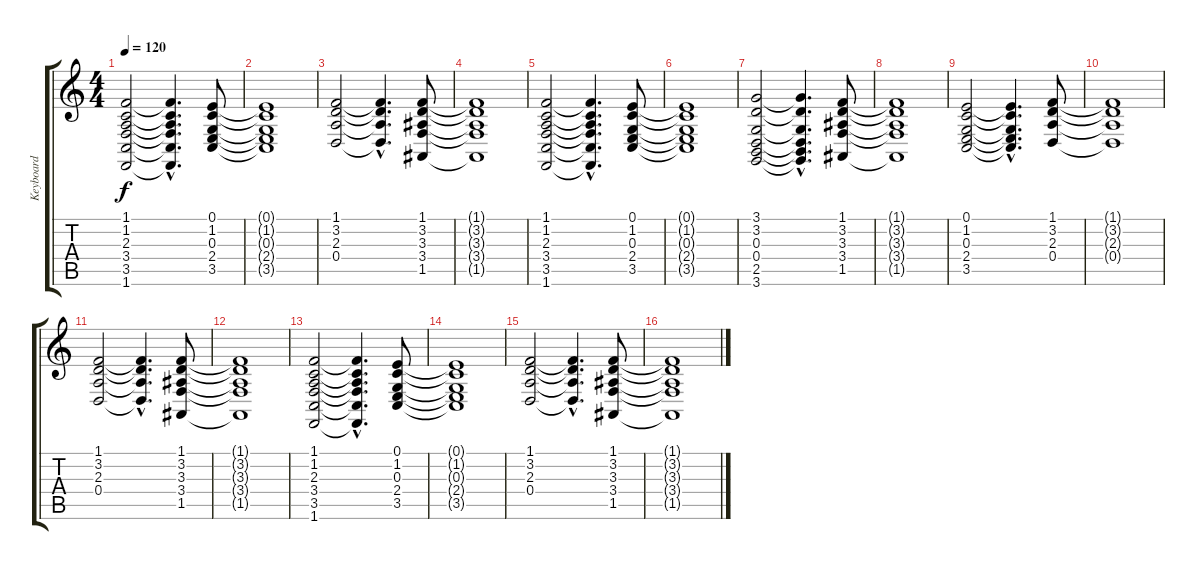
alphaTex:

\track ("Keyboard" "Keyboard") {instrument synthstrings1}
\staff {score tabs}
\tuning (E4 B3 G3 D3 A2 E2) {hide}
\ts (4 4)
\tempo 120
\clef g2
\ks c
(1.1 1.2 2.3 3.4 3.5 1.6).2{dy f} (1.1{hac t} 1.2{hac t} 2.3{hac t} 3.4{hac t} 3.5{hac t} 1.6{hac t}).4{d} (0.1 1.2 0.3 2.4 3.5).8 |
(0.1{t} 1.2{t} 0.3{t} 2.4{t} 3.5{t}).1 |
(1.1 3.2 2.3 0.4).2 (1.1{hac t} 3.2{hac t} 2.3{hac t} 0.4{hac t}).4{d} (1.1 3.2 3.3 3.4 1.5).8 |
(1.1{t} 3.2{t} 3.3{t} 3.4{t} 1.5{t}).1 |
(1.1 1.2 2.3 3.4 3.5 1.6).2 (1.1{hac t} 1.2{hac t} 2.3{hac t} 3.4{hac t} 3.5{hac t} 1.6{hac t}).4{d} (0.1 1.2 0.3 2.4 3.5).8 |
(0.1{t} 1.2{t} 0.3{t} 2.4{t} 3.5{t}).1 |
(3.1 3.2 0.3 0.4 2.5 3.6).2 (3.1{hac t} 3.2{hac t} 0.3{hac t} 0.4{hac t} 2.5{hac t} 3.6{hac t}).4{d} (1.1 3.2 3.3 3.4 1.5).8 |
(1.1{t} 3.2{t} 3.3{t} 3.4{t} 1.5{t}).1 |
(0.1 1.2 0.3 2.4 3.5).2 (0.1{hac t} 1.2{hac t} 0.3{hac t} 2.4{hac t} 3.5{hac t}).4{d} (1.1 3.2 2.3 0.4).8 |
(1.1{t} 3.2{t} 2.3{t} 0.4{t}).1 |
(1.1 3.2 2.3 0.4).2 (1.1{hac t} 3.2{hac t} 2.3{hac t} 0.4{hac t}).4{d} (1.1 3.2 3.3 3.4 1.5).8 |
(1.1{t} 3.2{t} 3.3{t} 3.4{t} 1.5{t}).1 |
(1.1 1.2 2.3 3.4 3.5 1.6).2 (1.1{hac t} 1.2{hac t} 2.3{hac t} 3.4{hac t} 3.5{hac t} 1.6{hac t}).4{d} (0.1 1.2 0.3 2.4 3.5).8 |
(0.1{t} 1.2{t} 0.3{t} 2.4{t} 3.5{t}).1 |
(1.1 3.2 2.3 0.4).2 (1.1{hac t} 3.2{hac t} 2.3{hac t} 0.4{hac t}).4{d} (1.1 3.2 3.3 3.4 1.5).8 |
(1.1{t} 3.2{t} 3.3{t} 3.4{t} 1.5{t}).1
